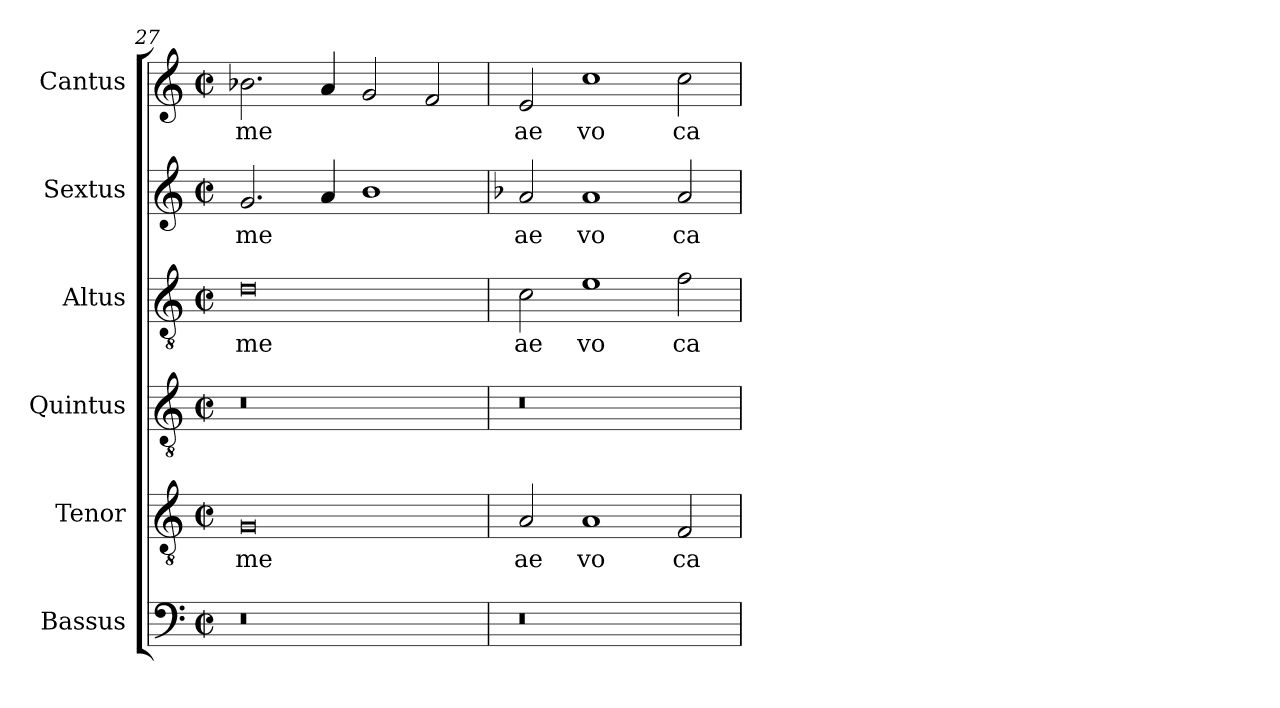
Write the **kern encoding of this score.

**kern	**kern	**text	**kern	**kern	**text	**kern	**text	**kern	**text
*part6	*part5	*part5	*part4	*part3	*part3	*part2	*part2	*part1	*part1
*staff6	*staff5	*staff5	*staff4	*staff3	*staff3	*staff2	*staff2	*staff1	*staff1
*I"Bassus	*I"Tenor	*	*I"Quintus	*I"Altus	*	*I"Sextus	*	*I"Cantus	*
*clefF4	*clefGv2	*	*clefGv2	*clefGv2	*	*clefG2	*	*clefG2	*
*M2/2	*M2/2	*	*M2/2	*M2/2	*	*M2/2	*	*M2/2	*
*met(c|)	*met(c|)	*	*met(c|)	*met(c|)	*	*met(c|)	*	*met(c|)	*
=27	=27	=27	=27	=27	=27	=27	=27	=27	=27
!	!	!LO:LY:b:cj	!	!	!LO:LY:b:cj	!	!LO:LY:b	!	!LO:LY:b
0r	0G	me	0r	0d	me	2.g/	me	2.b-X\	me
.	.	.	.	.	.	4a/	.	4a/	.
.	.	.	.	.	.	1b	.	2g/	.
.	.	.	.	.	.	.	.	2f/	.
=28	=28	=28	=28	=28	=28	=28	=28	=28	=28
*	*	*	*	*	*	*k[b-]	*	*	*
*	*	*	*	*	*	*F:	*	*	*
!	!	!LO:LY:b:cj	!	!	!LO:LY:b:cj	!	!LO:LY:b:cj	!	!LO:LY:b:cj
0r	2A/	ae	0r	2c\	ae	2a/	ae	2e/	ae
!	!	!LO:LY:b:cj	!	!	!LO:LY:b:cj	!	!LO:LY:b:cj	!	!LO:LY:b:cj
.	1A	vo	.	1e	vo	1a	vo	1cc	vo
!	!	!LO:LY:b:cj	!	!	!LO:LY:b:cj	!	!LO:LY:b:cj	!	!LO:LY:b:cj
.	2F/	ca	.	2f\	ca	2a/	ca	2cc\	ca
=	=	=	=	=	=	=	=	=	=
*-	*-	*-	*-	*-	*-	*-	*-	*-	*-
